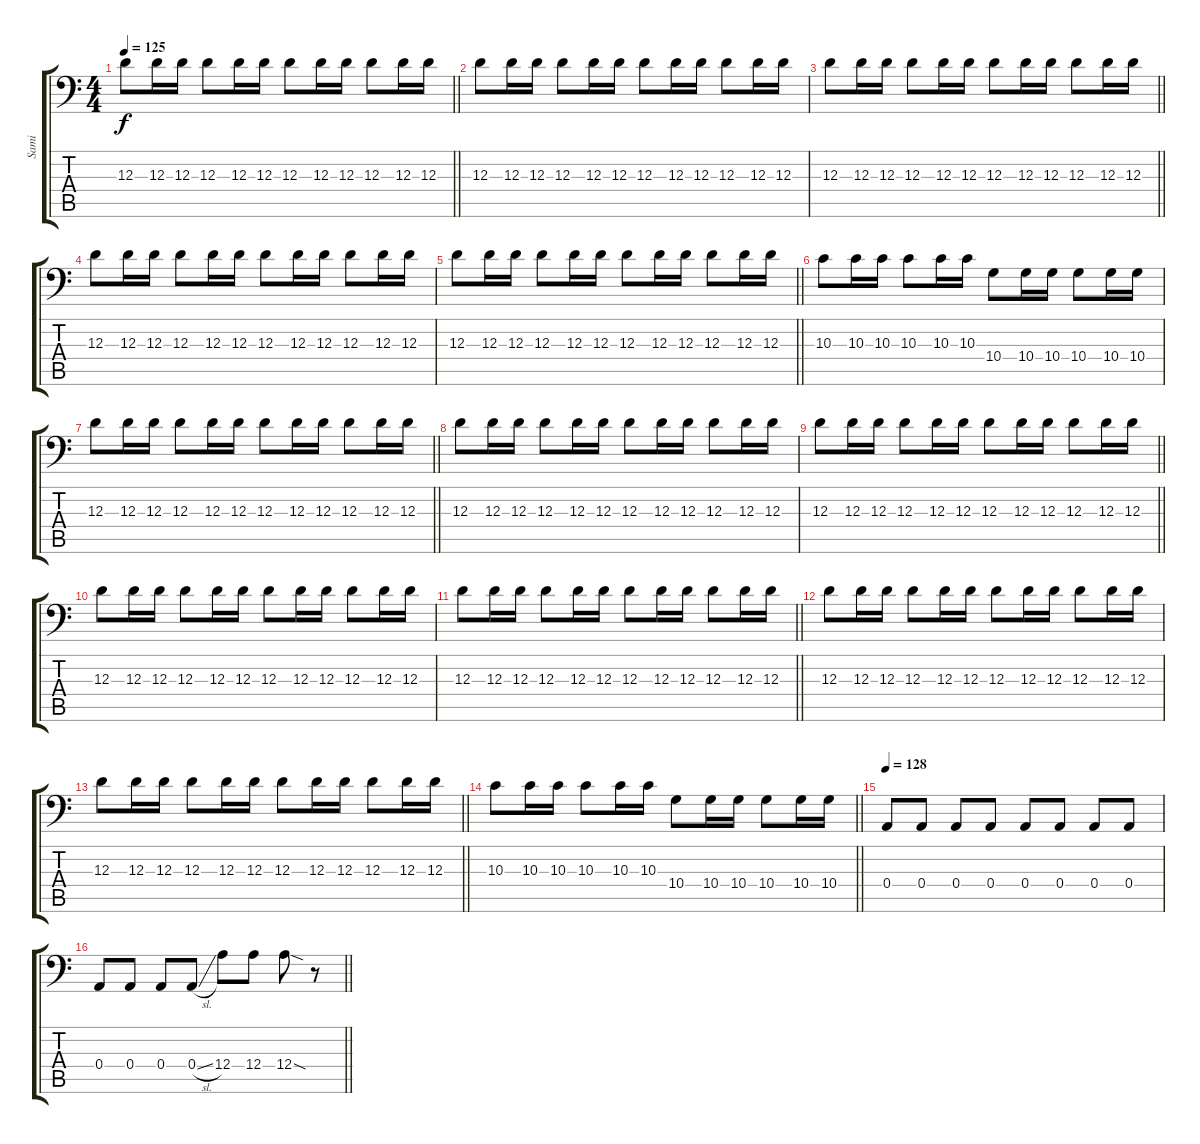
\track ("Sami" "Sami") {instrument electricbassfinger}
\staff {score tabs}
\tuning (C3 G2 D2 A1 E1 B0) {hide}
\ts (4 4)
\tempo 125
\clef f4
\barLineRight lightlight
\ks c
12.3.8{dy f} 12.3.16 12.3.16 12.3.8 12.3.16 12.3.16 12.3.8 12.3.16 12.3.16 12.3.8 12.3.16 12.3.16 |
12.3.8 12.3.16 12.3.16 12.3.8 12.3.16 12.3.16 12.3.8 12.3.16 12.3.16 12.3.8 12.3.16 12.3.16 |
\barLineRight lightlight
12.3.8 12.3.16 12.3.16 12.3.8 12.3.16 12.3.16 12.3.8 12.3.16 12.3.16 12.3.8 12.3.16 12.3.16 |
\section ("" "")
12.3.8 12.3.16 12.3.16 12.3.8 12.3.16 12.3.16 12.3.8 12.3.16 12.3.16 12.3.8 12.3.16 12.3.16 |
\barLineRight lightlight
12.3.8 12.3.16 12.3.16 12.3.8 12.3.16 12.3.16 12.3.8 12.3.16 12.3.16 12.3.8 12.3.16 12.3.16 |
10.3.8 10.3.16 10.3.16 10.3.8 10.3.16 10.3.16 10.4.8 10.4.16 10.4.16 10.4.8 10.4.16 10.4.16 |
\barLineRight lightlight
12.3.8 12.3.16 12.3.16 12.3.8 12.3.16 12.3.16 12.3.8 12.3.16 12.3.16 12.3.8 12.3.16 12.3.16 |
\section ("" "")
12.3.8 12.3.16 12.3.16 12.3.8 12.3.16 12.3.16 12.3.8 12.3.16 12.3.16 12.3.8 12.3.16 12.3.16 |
\barLineRight lightlight
12.3.8 12.3.16 12.3.16 12.3.8 12.3.16 12.3.16 12.3.8 12.3.16 12.3.16 12.3.8 12.3.16 12.3.16 |
12.3.8 12.3.16 12.3.16 12.3.8 12.3.16 12.3.16 12.3.8 12.3.16 12.3.16 12.3.8 12.3.16 12.3.16 |
\barLineRight lightlight
12.3.8 12.3.16 12.3.16 12.3.8 12.3.16 12.3.16 12.3.8 12.3.16 12.3.16 12.3.8 12.3.16 12.3.16 |
\section ("" "")
12.3.8 12.3.16 12.3.16 12.3.8 12.3.16 12.3.16 12.3.8 12.3.16 12.3.16 12.3.8 12.3.16 12.3.16 |
\barLineRight lightlight
12.3.8 12.3.16 12.3.16 12.3.8 12.3.16 12.3.16 12.3.8 12.3.16 12.3.16 12.3.8 12.3.16 12.3.16 |
\barLineRight lightlight
10.3.8 10.3.16 10.3.16 10.3.8 10.3.16 10.3.16 10.4.8 10.4.16 10.4.16 10.4.8 10.4.16 10.4.16 |
\section ("" "")
\tempo 128
0.4.8{volume 16} 0.4.8 0.4.8 0.4.8 0.4.8 0.4.8 0.4.8 0.4.8 |
\barLineRight lightlight
0.4.8 0.4.8 0.4.8 0.4{sl}.8 12.4.8 12.4.8 12.4{sod}.8 r.8
